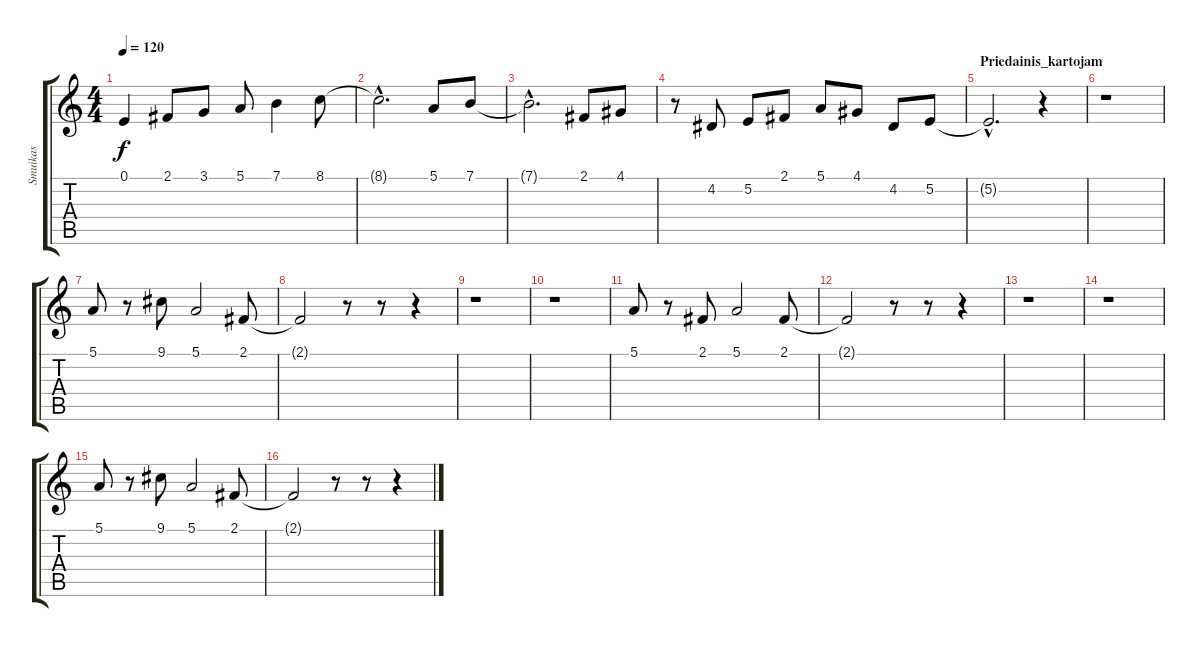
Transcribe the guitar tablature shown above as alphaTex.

\track ("Smuikas" "Smuikas") {instrument violin}
\staff {score tabs}
\tuning (E4 B3 G3 D3 A2 E2) {hide}
\ts (4 4)
\tempo 120
\clef g2
\ks c
0.1.4{dy f} 2.1.8 3.1.8 5.1.8 7.1.4 8.1.8 |
8.1{hac t}.2{d} 5.1.8 7.1.8 |
7.1{hac t}.2{d} 2.1.8 4.1.8 |
r.8 4.2.8 5.2.8 2.1.8 5.1.8 4.1.8 4.2.8 5.2.8 |
\section ("" "Priedainis_kartojam")
5.2{hac t}.2{d} r.4 |
r.1 |
5.1.8 r.8 9.1.8 5.1.2 2.1.8 |
2.1{t}.2 r.8 r.8 r.4 |
r.1 |
r.1 |
5.1.8 r.8 2.1.8 5.1.2 2.1.8 |
2.1{t}.2 r.8 r.8 r.4 |
r.1 |
r.1 |
5.1.8 r.8 9.1.8 5.1.2 2.1.8 |
2.1{t}.2 r.8 r.8 r.4
